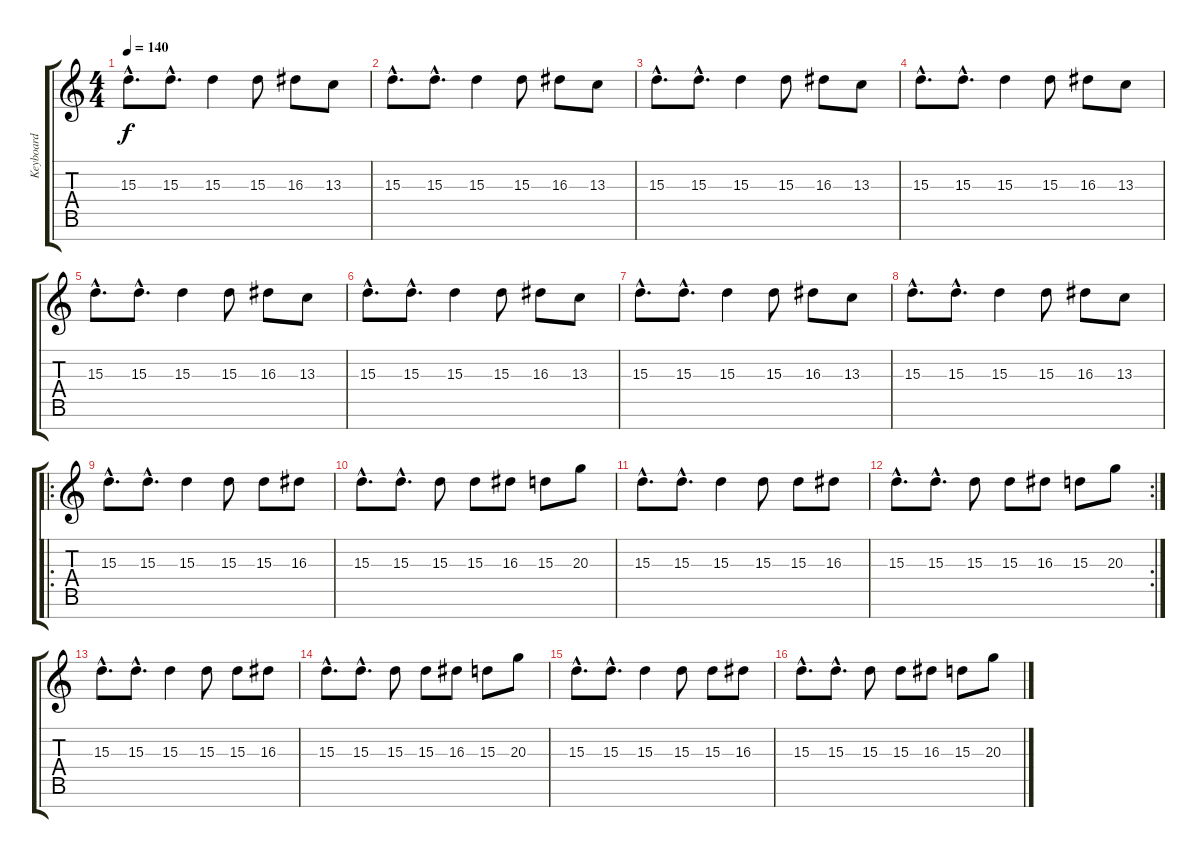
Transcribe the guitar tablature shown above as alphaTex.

\track ("Keyboard" "Keyboard") {instrument stringensemble1}
\staff {score tabs}
\tuning (Ab4 Eb4 B3 Gb3 Db3 Ab2 B1) {hide}
\ts (4 4)
\tempo 140
\clef g2
\ks c
15.3{hac}.8{d dy f} 15.3{hac}.8{d} 15.3.4 15.3.8 16.3.8 13.3.8 |
15.3{hac}.8{d} 15.3{hac}.8{d} 15.3.4 15.3.8 16.3.8 13.3.8 |
15.3{hac}.8{d} 15.3{hac}.8{d} 15.3.4 15.3.8 16.3.8 13.3.8 |
15.3{hac}.8{d} 15.3{hac}.8{d} 15.3.4 15.3.8 16.3.8 13.3.8 |
15.3{hac}.8{d} 15.3{hac}.8{d} 15.3.4 15.3.8 16.3.8 13.3.8 |
15.3{hac}.8{d} 15.3{hac}.8{d} 15.3.4 15.3.8 16.3.8 13.3.8 |
15.3{hac}.8{d} 15.3{hac}.8{d} 15.3.4 15.3.8 16.3.8 13.3.8 |
15.3{hac}.8{d} 15.3{hac}.8{d} 15.3.4 15.3.8 16.3.8 13.3.8 |
\ro
15.3{hac}.8{d instrument orchestrahit} 15.3{hac}.8{d} 15.3.4 15.3.8 15.3.8 16.3.8 |
15.3{hac}.8{d} 15.3{hac}.8{d} 15.3.8 15.3.8 16.3.8 15.3.8 20.3.8 |
15.3{hac}.8{d instrument orchestrahit} 15.3{hac}.8{d} 15.3.4 15.3.8 15.3.8 16.3.8 |
\rc 2
15.3{hac}.8{d} 15.3{hac}.8{d} 15.3.8 15.3.8 16.3.8 15.3.8 20.3.8 |
15.3{hac}.8{d instrument orchestrahit} 15.3{hac}.8{d} 15.3.4 15.3.8 15.3.8 16.3.8 |
15.3{hac}.8{d} 15.3{hac}.8{d} 15.3.8 15.3.8 16.3.8 15.3.8 20.3.8 |
15.3{hac}.8{d instrument orchestrahit} 15.3{hac}.8{d} 15.3.4 15.3.8 15.3.8 16.3.8 |
15.3{hac}.8{d} 15.3{hac}.8{d} 15.3.8 15.3.8 16.3.8 15.3.8 20.3.8
